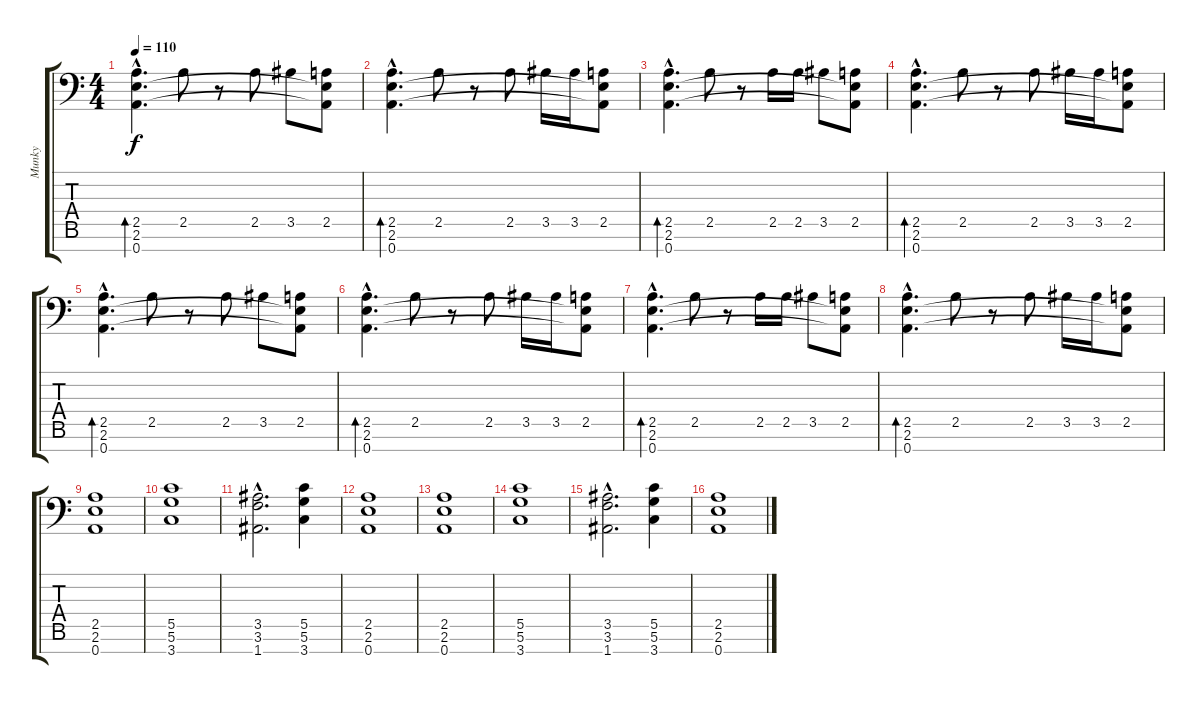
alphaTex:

\track ("Munky" "Munky") {instrument distortionguitar}
\staff {score tabs}
\tuning (D4 A3 F3 C3 G2 D2 A1) {hide}
\ts (4 4)
\tempo 110
\clef f4
\ks c
(2.5{hac} 2.6{hac} 0.7{hac}).4{d bd 240 dy f instrument electricguitarjazz} 2.5.8 r.8 2.5.8 3.5.8 (2.5 2.6{t} 0.7{t}).8 |
(2.5{hac} 2.6{hac} 0.7{hac}).4{d bd 240} 2.5.8 r.8 2.5.8 3.5.16 3.5.16 (2.5 2.6{t} 0.7{t}).8 |
(2.5{hac} 2.6{hac} 0.7{hac}).4{d bd 240} 2.5.8 r.8 2.5.16 2.5.16 3.5.8 (2.5 2.6{t} 0.7{t}).8 |
(2.5{hac} 2.6{hac} 0.7{hac}).4{d bd 240} 2.5.8 r.8 2.5.8 3.5.16 3.5.16 (2.5 2.6{t} 0.7{t}).8 |
(2.5{hac} 2.6{hac} 0.7{hac}).4{d bd 240} 2.5.8 r.8 2.5.8 3.5.8 (2.5 2.6{t} 0.7{t}).8 |
(2.5{hac} 2.6{hac} 0.7{hac}).4{d bd 240 instrument electricguitarjazz} 2.5.8 r.8 2.5.8 3.5.16 3.5.16 (2.5 2.6{t} 0.7{t}).8 |
(2.5{hac} 2.6{hac} 0.7{hac}).4{d bd 240} 2.5.8 r.8 2.5.16 2.5.16 3.5.8 (2.5 2.6{t} 0.7{t}).8 |
(2.5{hac} 2.6{hac} 0.7{hac}).4{d bd 240} 2.5.8 r.8 2.5.8 3.5.16 3.5.16 (2.5 2.6{t} 0.7{t}).8 |
(2.5 2.6 0.7).1{instrument distortionguitar} |
(5.5 5.6 3.7).1 |
(3.5{hac} 3.6{hac} 1.7{hac}).2{d} (5.5 5.6 3.7).4 |
(2.5 2.6 0.7).1 |
(2.5 2.6 0.7).1{instrument distortionguitar} |
(5.5 5.6 3.7).1 |
(3.5{hac} 3.6{hac} 1.7{hac}).2{d} (5.5 5.6 3.7).4 |
(2.5 2.6 0.7).1
